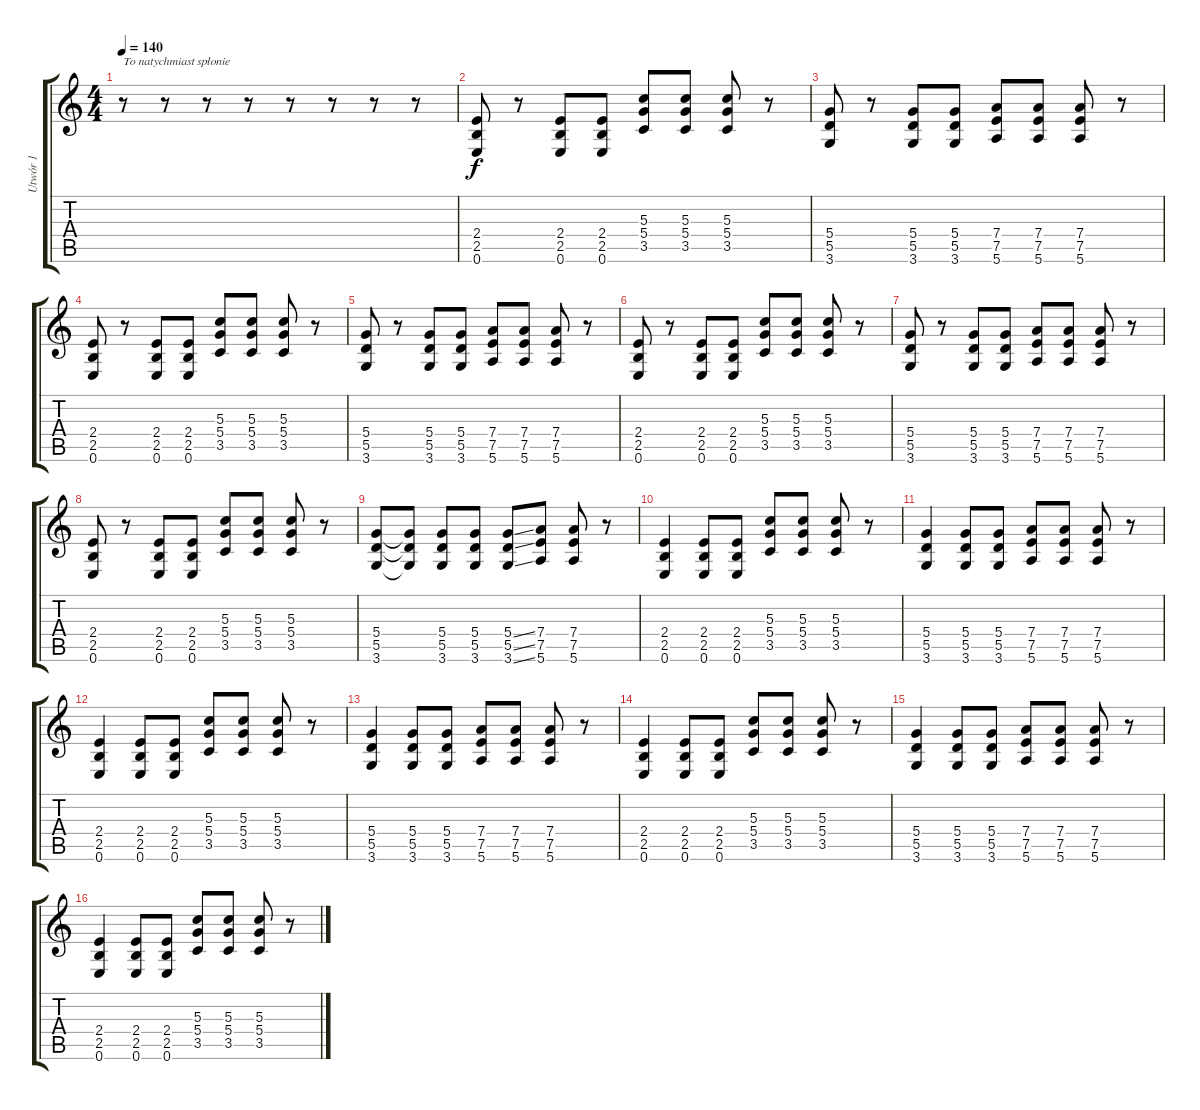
\track ("Utwór 1" "Utwór 1") {instrument distortionguitar}
\staff {score tabs}
\tuning (E4 B3 G3 D3 A2 E2) {hide}
\ts (4 4)
\tempo 140
\clef g2
\ks c
r.8{txt "To natychmiast spłonie" dy f} r.8 r.8 r.8 r.8 r.8 r.8 r.8 |
(2.4 2.5 0.6).8 r.8 (2.4 2.5 0.6).8 (2.4 2.5 0.6).8 (5.3 5.4 3.5).8 (5.3 5.4 3.5).8 (5.3 5.4 3.5).8 r.8 |
(5.4 5.5 3.6).8 r.8 (5.4 5.5 3.6).8 (5.4 5.5 3.6).8 (7.4 7.5 5.6).8 (7.4 7.5 5.6).8 (7.4 7.5 5.6).8 r.8 |
(2.4 2.5 0.6).8 r.8 (2.4 2.5 0.6).8 (2.4 2.5 0.6).8 (5.3 5.4 3.5).8 (5.3 5.4 3.5).8 (5.3 5.4 3.5).8 r.8 |
(5.4 5.5 3.6).8 r.8 (5.4 5.5 3.6).8 (5.4 5.5 3.6).8 (7.4 7.5 5.6).8 (7.4 7.5 5.6).8 (7.4 7.5 5.6).8 r.8 |
(2.4 2.5 0.6).8 r.8 (2.4 2.5 0.6).8 (2.4 2.5 0.6).8 (5.3 5.4 3.5).8 (5.3 5.4 3.5).8 (5.3 5.4 3.5).8 r.8 |
(5.4 5.5 3.6).8 r.8 (5.4 5.5 3.6).8 (5.4 5.5 3.6).8 (7.4 7.5 5.6).8 (7.4 7.5 5.6).8 (7.4 7.5 5.6).8 r.8 |
(2.4 2.5 0.6).8 r.8 (2.4 2.5 0.6).8 (2.4 2.5 0.6).8 (5.3 5.4 3.5).8 (5.3 5.4 3.5).8 (5.3 5.4 3.5).8 r.8 |
(5.4 5.5 3.6).8 (5.4{t} 5.5{t} 3.6{t}).8 (5.4 5.5 3.6).8 (5.4 5.5 3.6).8 (5.4{ss} 5.5{ss} 3.6{ss}).8 (7.4 7.5 5.6).8 (7.4 7.5 5.6).8 r.8 |
(2.4 2.5 0.6).4 (2.4 2.5 0.6).8 (2.4 2.5 0.6).8 (5.3 5.4 3.5).8 (5.3 5.4 3.5).8 (5.3 5.4 3.5).8 r.8 |
(5.4 5.5 3.6).4 (5.4 5.5 3.6).8 (5.4 5.5 3.6).8 (7.4 7.5 5.6).8 (7.4 7.5 5.6).8 (7.4 7.5 5.6).8 r.8 |
(2.4 2.5 0.6).4 (2.4 2.5 0.6).8 (2.4 2.5 0.6).8 (5.3 5.4 3.5).8 (5.3 5.4 3.5).8 (5.3 5.4 3.5).8 r.8 |
(5.4 5.5 3.6).4 (5.4 5.5 3.6).8 (5.4 5.5 3.6).8 (7.4 7.5 5.6).8 (7.4 7.5 5.6).8 (7.4 7.5 5.6).8 r.8 |
(2.4 2.5 0.6).4 (2.4 2.5 0.6).8 (2.4 2.5 0.6).8 (5.3 5.4 3.5).8 (5.3 5.4 3.5).8 (5.3 5.4 3.5).8 r.8 |
(5.4 5.5 3.6).4 (5.4 5.5 3.6).8 (5.4 5.5 3.6).8 (7.4 7.5 5.6).8 (7.4 7.5 5.6).8 (7.4 7.5 5.6).8 r.8 |
(2.4 2.5 0.6).4 (2.4 2.5 0.6).8 (2.4 2.5 0.6).8 (5.3 5.4 3.5).8 (5.3 5.4 3.5).8 (5.3 5.4 3.5).8 r.8
